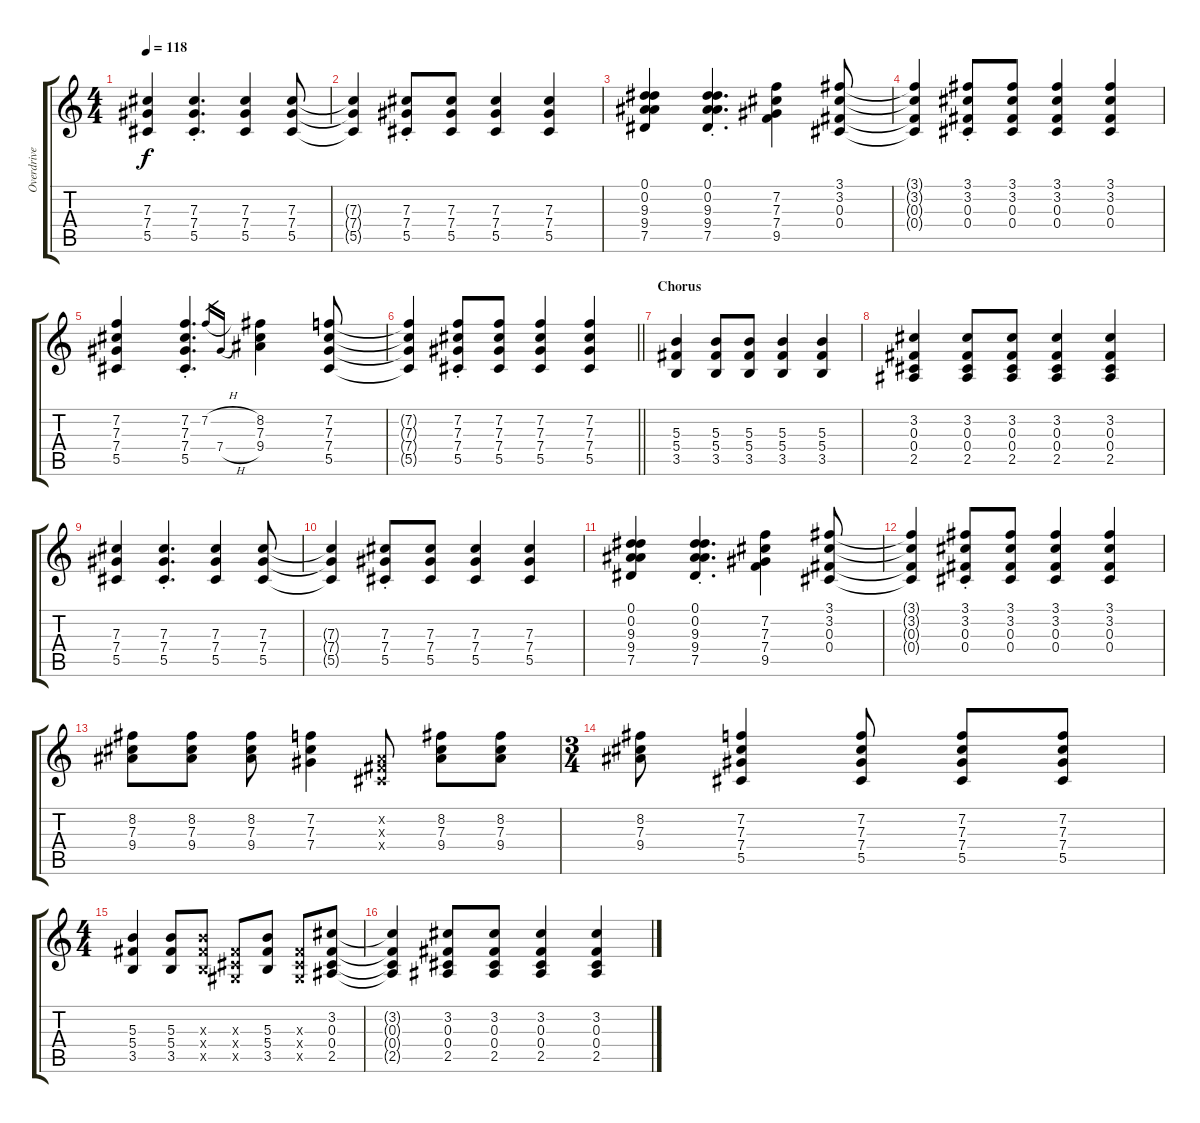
\track ("Overdrive Rhythm" "Overdrive ") {instrument overdrivenguitar}
\staff {score tabs}
\tuning (Eb4 Bb3 Gb3 Db3 Ab2 Eb2) {hide}
\ts (4 4)
\tempo 118
\clef g2
\ks c
(7.3 7.4 5.5).4{dy f} (7.3{st} 7.4{st} 5.5{st}).4{d} (7.3 7.4 5.5).4 (7.3 7.4 5.5).8 |
(7.3{t} 7.4{t} 5.5{t}).4 (7.3{st} 7.4{st} 5.5{st}).8 (7.3 7.4 5.5).8 (7.3 7.4 5.5).4 (7.3 7.4 5.5).4 |
(0.1 0.2 9.3 9.4 7.5).4 (0.1{st} 0.2{st} 9.3{st} 9.4{st} 7.5{st}).4{d} (7.2 7.3 7.4 9.5).4 (3.1 3.2 0.3 0.4).8 |
(3.1{t} 3.2{t} 0.3{t} 0.4{t}).4 (3.1{st} 3.2{st} 0.3{st} 0.4{st}).8 (3.1 3.2 0.3 0.4).8 (3.1 3.2 0.3 0.4).4 (3.1 3.2 0.3 0.4).4 |
(7.2 7.3 7.4 5.5).4 (7.2{st} 7.3{st} 7.4{st} 5.5{st}).4{d} 7.2{h}.16{gr} 7.4{h}.16{gr} (8.2 7.3 9.4).4 (7.2 7.3 7.4 5.5).8 |
\barLineRight lightlight
(7.2{t} 7.3{t} 7.4{t} 5.5{t}).4 (7.2{st} 7.3{st} 7.4{st} 5.5{st}).8 (7.2 7.3 7.4 5.5).8 (7.2 7.3 7.4 5.5).4 (7.2 7.3 7.4 5.5).4 |
\section ("" "Chorus")
(5.3 5.4 3.5).4 (5.3 5.4 3.5).8 (5.3 5.4 3.5).8 (5.3 5.4 3.5).4 (5.3 5.4 3.5).4 |
(3.2 0.3 0.4 2.5).4 (3.2 0.3 0.4 2.5).8 (3.2 0.3 0.4 2.5).8 (3.2 0.3 0.4 2.5).4 (3.2 0.3 0.4 2.5).4 |
(7.3 7.4 5.5).4 (7.3{st} 7.4{st} 5.5{st}).4{d} (7.3 7.4 5.5).4 (7.3 7.4 5.5).8 |
(7.3{t} 7.4{t} 5.5{t}).4 (7.3{st} 7.4{st} 5.5{st}).8 (7.3 7.4 5.5).8 (7.3 7.4 5.5).4 (7.3 7.4 5.5).4 |
(0.1 0.2 9.3 9.4 7.5).4 (0.1{st} 0.2{st} 9.3{st} 9.4{st} 7.5{st}).4{d} (7.2 7.3 7.4 9.5).4 (3.1 3.2 0.3 0.4).8 |
(3.1{t} 3.2{t} 0.3{t} 0.4{t}).4 (3.1{st} 3.2{st} 0.3{st} 0.4{st}).8 (3.1 3.2 0.3 0.4).8 (3.1 3.2 0.3 0.4).4 (3.1 3.2 0.3 0.4).4 |
(8.2 7.3 9.4).8 (8.2 7.3 9.4).8 (8.2 7.3 9.4).8 (7.2 7.3 7.4).4 (0.2{x} 0.3{x} 0.4{x}).8 (8.2 7.3 9.4).8 (8.2 7.3 9.4).8 |
\ts (3 4)
(8.2 7.3 9.4).8 (7.2 7.3 7.4 5.5).4 (7.2 7.3 7.4 5.5).8 (7.2 7.3 7.4 5.5).8 (7.2 7.3 7.4 5.5).8 |
\ts (4 4)
(5.3 5.4 3.5).4 (5.3 5.4 3.5).8 (5.3{x} 5.4{x} 3.5{x}).8 (0.3{x} 0.4{x} 0.5{x}).8 (5.3 5.4 3.5).8 (0.3{x} 0.4{x} 0.5{x}).8 (3.2 0.3 0.4 2.5).8 |
(3.2{t} 0.3{t} 0.4{t} 2.5{t}).4 (3.2 0.3 0.4 2.5).8 (3.2 0.3 0.4 2.5).8 (3.2 0.3 0.4 2.5).4 (3.2 0.3 0.4 2.5).4
